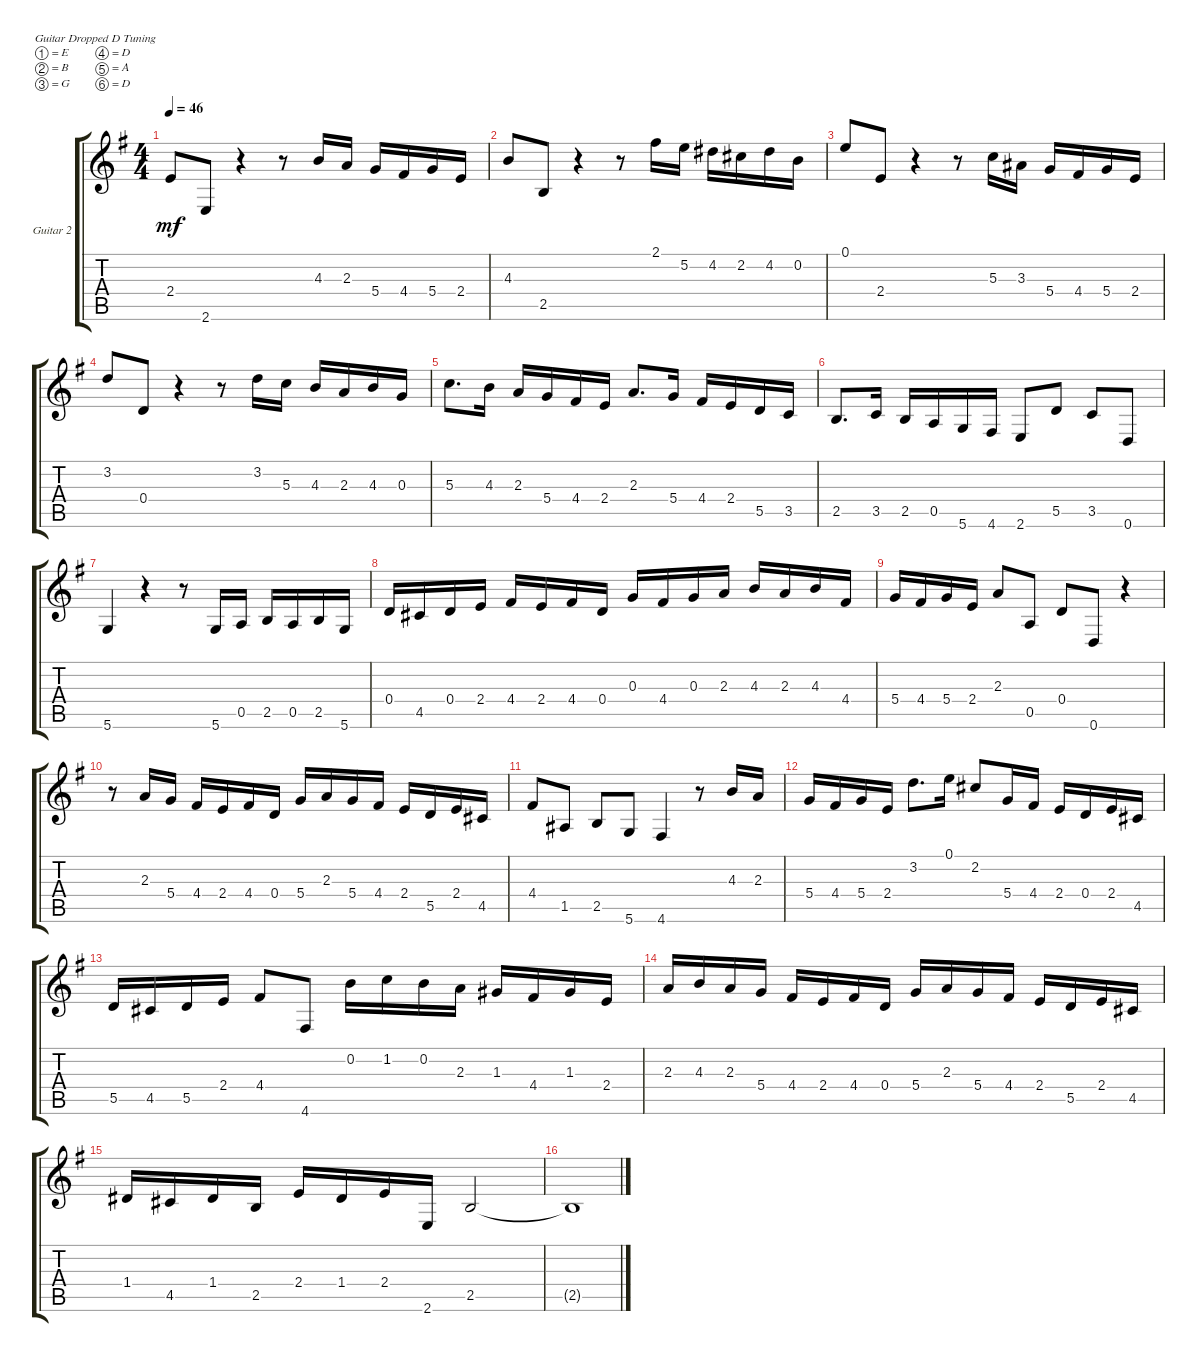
\bracketExtendMode groupsimilarinstruments
\firstSystemTrackNameOrientation horizontal
\otherSystemsTrackNameOrientation horizontal
\track ("Guitar 2" "Guitar 2") {instrument acousticguitarnylon}
\staff {score tabs}
\tuning (E4 B3 G3 D3 A2 D2)
\ts (4 4)
\tempo 46
\clef g2
\ks eminor
2.4.8{dy mf instrument acousticguitarnylon} 2.6.8 r.4 r.8 4.3.16 2.3.16 5.4.16 4.4.16 5.4.16 2.4.16 |
4.3.8 2.5.8 r.4 r.8 2.1.16 5.2.16 4.2.16 2.2.16 4.2.16 0.2.16 |
0.1.8 2.4.8 r.4 r.8 5.3.16 3.3.16 5.4.16 4.4.16 5.4.16 2.4.16 |
3.2.8 0.4.8 r.4 r.8 3.2.16 5.3.16 4.3.16 2.3.16 4.3.16 0.3.16 |
5.3.8{d} 4.3.16 2.3.16 5.4.16 4.4.16 2.4.16 2.3.8{d} 5.4.16 4.4.16 2.4.16 5.5.16 3.5.16 |
2.5.8{d} 3.5.16 2.5.16 0.5.16 5.6.16 4.6.16 2.6.8 5.5.8 3.5.8 0.6.8 |
5.6.4 r.4 r.8 5.6.16 0.5.16 2.5.16 0.5.16 2.5.16 5.6.16 |
0.4.16 4.5.16 0.4.16 2.4.16 4.4.16 2.4.16 4.4.16 0.4.16 0.3.16 4.4.16 0.3.16 2.3.16 4.3.16 2.3.16 4.3.16 4.4.16 |
5.4.16 4.4.16 5.4.16 2.4.16 2.3.8 0.5.8 0.4.8 0.6.8 r.4 |
r.8 2.3.16 5.4.16 4.4.16 2.4.16 4.4.16 0.4.16 5.4.16 2.3.16 5.4.16 4.4.16 2.4.16 5.5.16 2.4.16 4.5.16 |
4.4.8 1.5.8 2.5.8 5.6.8 4.6.4 r.8 4.3.16 2.3.16 |
5.4.16 4.4.16 5.4.16 2.4.16 3.2.8{d} 0.1.16 2.2.8 5.4.16 4.4.16 2.4.16 0.4.16 2.4.16 4.5.16 |
5.5.16 4.5.16 5.5.16 2.4.16 4.4.8 4.6.8 0.2.16 1.2.16 0.2.16 2.3.16 1.3.16 4.4.16 1.3.16 2.4.16 |
2.3.16 4.3.16 2.3.16 5.4.16 4.4.16 2.4.16 4.4.16 0.4.16 5.4.16 2.3.16 5.4.16 4.4.16 2.4.16 5.5.16 2.4.16 4.5.16 |
1.4.16 4.5.16 1.4.16 2.5.16 2.4.16 1.4.16 2.4.16 2.6.16 2.5.2 |
2.5{t}.1
